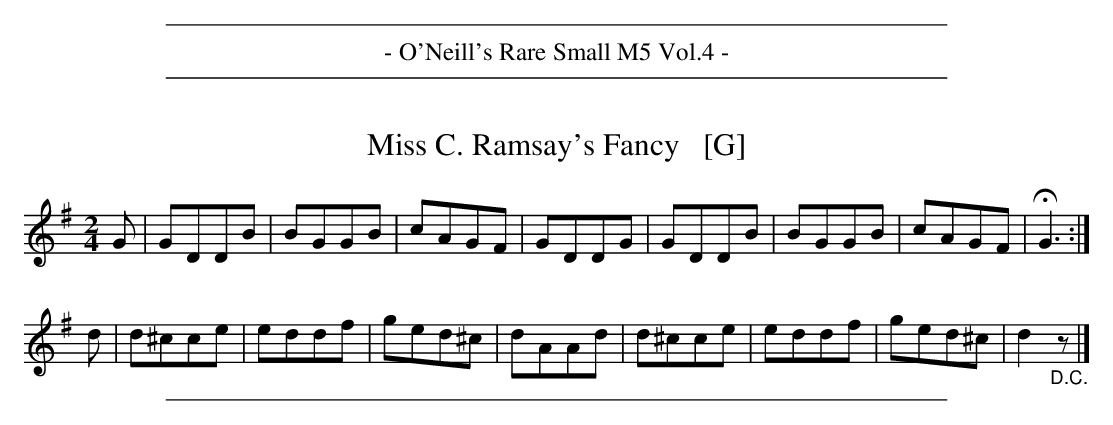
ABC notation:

X:1
T: Miss C. Ramsay's Fancy   [G]
M: 2/4
L: 1/8
K: G
G |\
GDDB | BGGB | cAGF | GDDG |\
GDDB | BGGB | cAGF | HG3 :|
d |\
d^cce | eddf | ged^c | dAAd |\
d^cce | eddf | ged^c | d2 "_D.C."z |]
